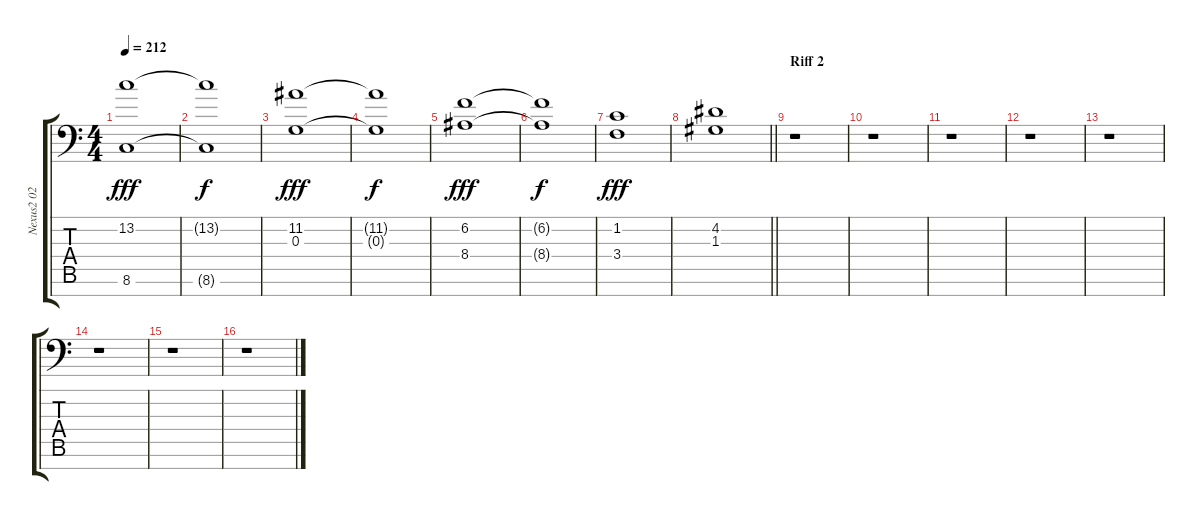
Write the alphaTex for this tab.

\track ("Nexus2 02" "Nexus2 02") {instrument lead2sawtooth}
\staff {score tabs}
\tuning (C8 B3 G3 D3 A2 E2 A-1) {hide}
\ts (4 4)
\tempo 212
\clef f4
\ks c
(13.2 8.6).1{dy fff} |
(13.2{t} 8.6{t}).1{dy f} |
(11.2 0.3).1{dy fff} |
(11.2{t} 0.3{t}).1{dy f} |
(6.2 8.4).1{dy fff} |
(6.2{t} 8.4{t}).1{dy f} |
(1.2 3.4).1{dy fff} |
\barLineRight lightlight
(4.2 1.3).1 |
\section ("" "Riff 2")
r.1 |
r.1 |
r.1 |
r.1 |
r.1 |
r.1 |
r.1 |
r.1
